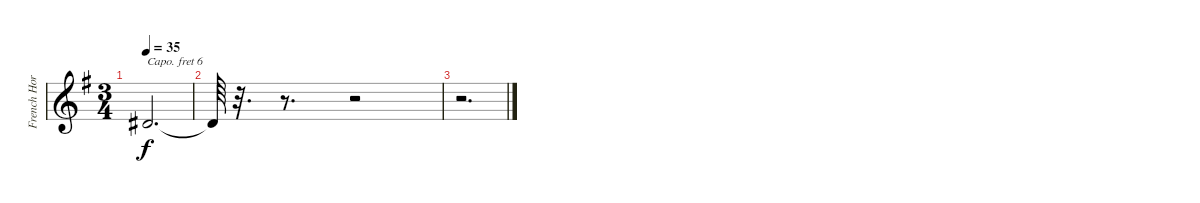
\track ("French Horns in F" "French Hor") {instrument frenchhorn}
\staff {score}
\capo 6
\tuning (Eb4 Bb3 Gb3 Db3 Ab2 Eb2) {hide}
\ts (3 4)
\tempo 35
\clef g2
\ks eminor
3.3.2{d dy f} |
3.3{t}.64 r.32{d} r.8{d} r.2 |
r.2{d}
